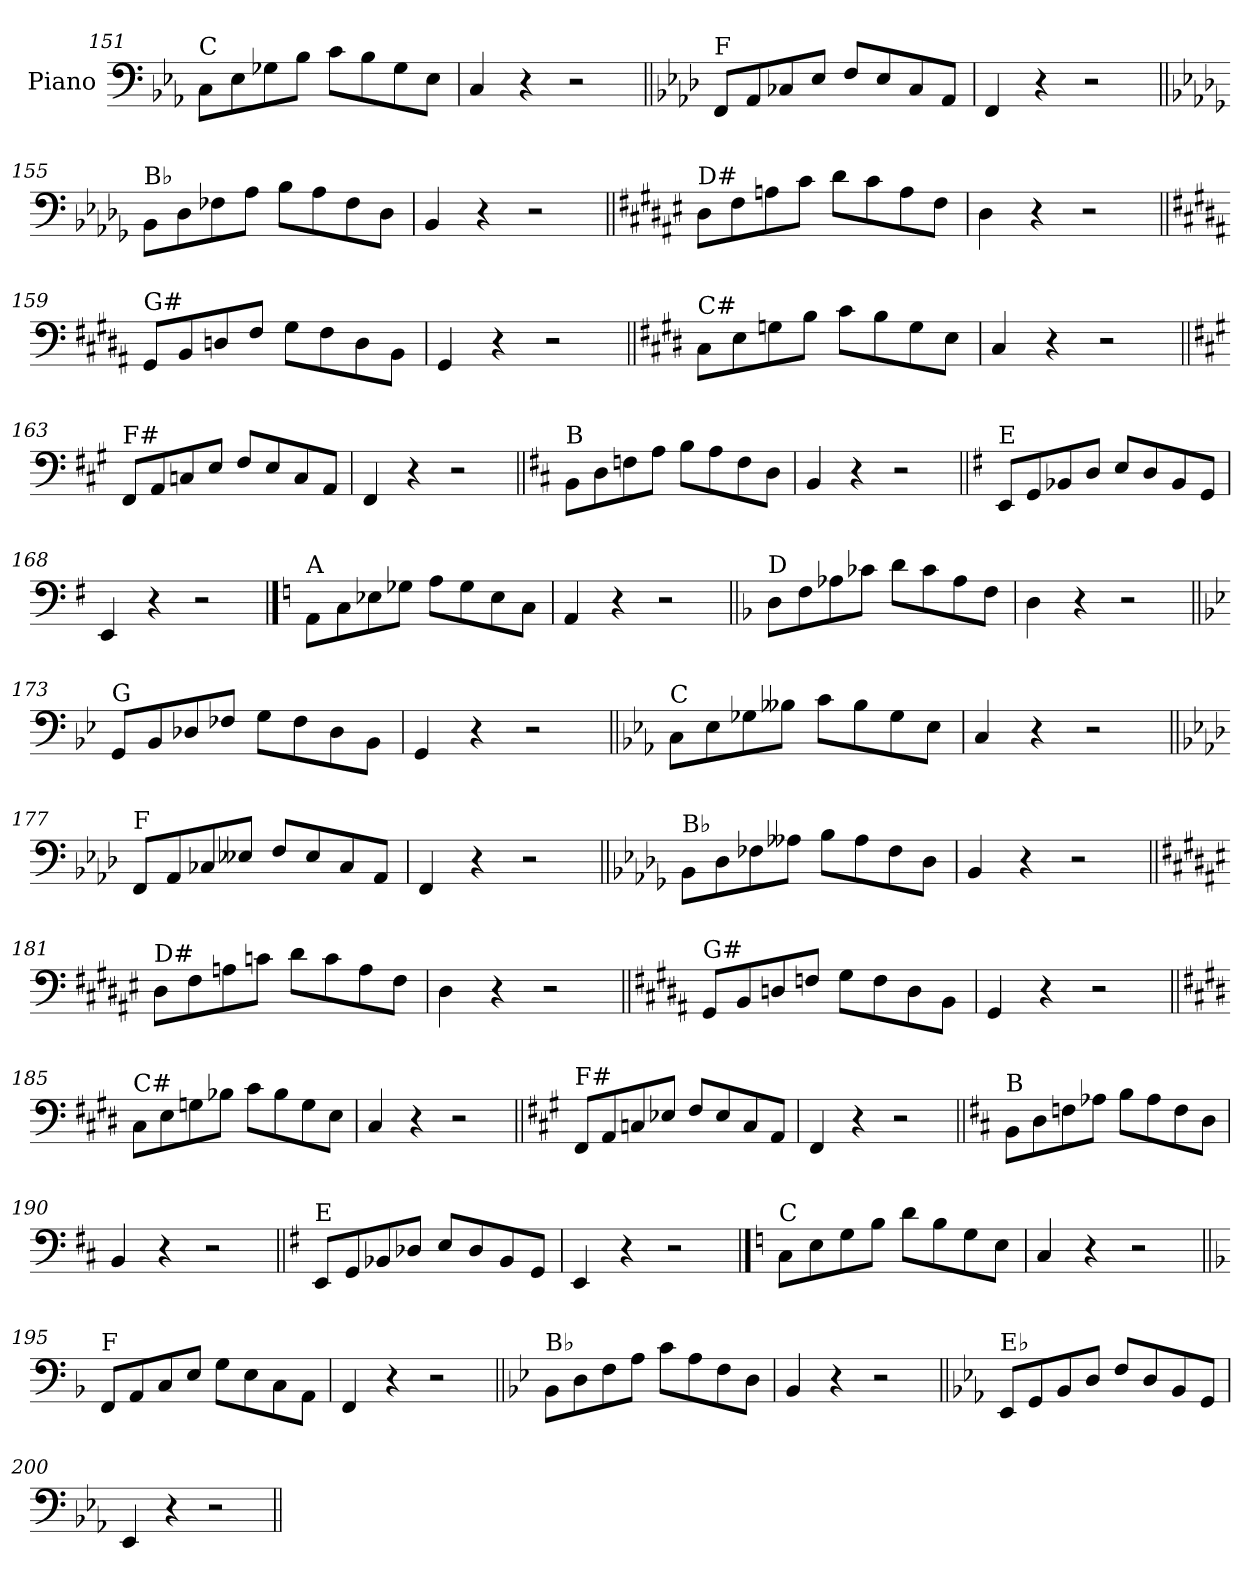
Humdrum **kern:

**kern
*part1
*staff1
*I"Piano
*I'Pno.
!!LO:LB:g=z
*clefF4
*k[b-e-a-]
=151
!LO:TX:a:t=C
8C\L
8E-\
8G-X\
8B-\J
8c\L
8B-\
8G-\
8E-\J
=152
4C/
4r
2r
=153||
*k[b-e-a-d-]
!LO:TX:a:t=F
8FF/L
8AA-/
8C-X/
8E-/J
8F/L
8E-/
8C-/
8AA-/J
=154
4FF/
4r
2r
=155||
*k[b-e-a-d-g-]
!LO:TX:a:t=B♭
8BB-\L
8D-\
8F-X\
8A-\J
8B-\L
8A-\
8F-\
8D-\J
=156
4BB-/
4r
2r
!!LO:LB:g=z
=157||
*k[f#c#g#d#a#e#]
!LO:TX:a:t=D#
8D#\L
8F#\
8An\
8c#\J
8d#\L
8c#\
8A\
8F#\J
=158
4D#\
4r
2r
=159||
*k[f#c#g#d#a#]
!LO:TX:a:t=G#
8GG#/L
8BB/
8Dn/
8F#/J
8G#\L
8F#\
8D\
8BB\J
=160
4GG#/
4r
2r
=161||
*k[f#c#g#d#]
!LO:TX:a:t=C#
8C#\L
8E\
8Gn\
8B\J
8c#\L
8B\
8G\
8E\J
=162
4C#/
4r
2r
!!LO:LB:g=z
=163||
*k[f#c#g#]
!LO:TX:a:t=F#
8FF#/L
8AA/
8Cn/
8E/J
8F#/L
8E/
8C/
8AA/J
=164
4FF#/
4r
2r
=165||
*k[f#c#]
!LO:TX:a:t=B
8BB\L
8D\
8Fn\
8A\J
8B\L
8A\
8F\
8D\J
=166
4BB/
4r
2r
=167||
*k[f#]
!LO:TX:a:t=E
8EE/L
8GG/
8BB-X/
8D/J
8E/L
8D/
8BB-/
8GG/J
=168
4EE/
4r
2r
!!LO:LB:g=z
==169
*k[]
!LO:TX:a:t=A
8AA\L
8C\
8E-X\
8G-X\J
8A\L
8G-\
8E-\
8C\J
=170
4AA/
4r
2r
=171||
*k[b-]
!LO:TX:a:t=D
8D\L
8F\
8A-X\
8c-X\J
8d\L
8c-\
8A-\
8F\J
=172
4D\
4r
2r
=173||
*k[b-e-]
!LO:TX:a:t=G
8GG/L
8BB-/
8D-X/
8F-X/J
8G\L
8F-\
8D-\
8BB-\J
=174
4GG/
4r
2r
!!LO:LB:g=z
=175||
*k[b-e-a-]
!LO:TX:a:t=C
8C\L
8E-\
8G-X\
8B--X\J
8c\L
8B--\
8G-\
8E-\J
=176
4C/
4r
2r
=177||
*k[b-e-a-d-]
!LO:TX:a:t=F
8FF/L
8AA-/
8C-X/
8E--X/J
8F/L
8E--/
8C-/
8AA-/J
=178
4FF/
4r
2r
=179||
*k[b-e-a-d-g-]
!LO:TX:a:t=B♭
8BB-\L
8D-\
8F-X\
8A--X\J
8B-\L
8A--\
8F-\
8D-\J
=180
4BB-/
4r
2r
!!LO:LB:g=z
=181||
*k[f#c#g#d#a#e#]
!LO:TX:a:t=D#
8D#\L
8F#\
8An\
8cn\J
8d#\L
8c\
8A\
8F#\J
=182
4D#\
4r
2r
=183||
*k[f#c#g#d#a#]
!LO:TX:a:t=G#
8GG#/L
8BB/
8Dn/
8Fn/J
8G#\L
8F\
8D\
8BB\J
=184
4GG#/
4r
2r
=185||
*k[f#c#g#d#]
!LO:TX:a:t=C#
8C#\L
8E\
8Gn\
8B-X\J
8c#\L
8B-\
8G\
8E\J
=186
4C#/
4r
2r
!!LO:LB:g=z
=187||
*k[f#c#g#]
!LO:TX:a:t=F#
8FF#/L
8AA/
8Cn/
8E-X/J
8F#/L
8E-/
8C/
8AA/J
=188
4FF#/
4r
2r
=189||
*k[f#c#]
!LO:TX:a:t=B
8BB\L
8D\
8Fn\
8A-X\J
8B\L
8A-\
8F\
8D\J
=190
4BB/
4r
2r
=191||
*k[f#]
!LO:TX:a:t=E
8EE/L
8GG/
8BB-X/
8D-X/J
8E/L
8D-/
8BB-/
8GG/J
=192
4EE/
4r
2r
!!LO:PB:g=z
==193
*k[]
!LO:TX:a:t=C
8C\L
8E\
8G\
8B\J
8d\L
8B\
8G\
8E\J
=194
4C/
4r
2r
=195||
*k[b-]
!LO:TX:a:t=F
8FF/L
8AA/
8C/
8E/J
8G\L
8E\
8C\
8AA\J
=196
4FF/
4r
2r
=197||
*k[b-e-]
!LO:TX:a:t=B♭
8BB-\L
8D\
8F\
8A\J
8c\L
8A\
8F\
8D\J
=198
4BB-/
4r
2r
!!LO:LB:g=z
=199||
*k[b-e-a-]
!LO:TX:a:t=E♭
8EE-/L
8GG/
8BB-/
8D/J
8F/L
8D/
8BB-/
8GG/J
=200
4EE-/
4r
2r
=||
*-
